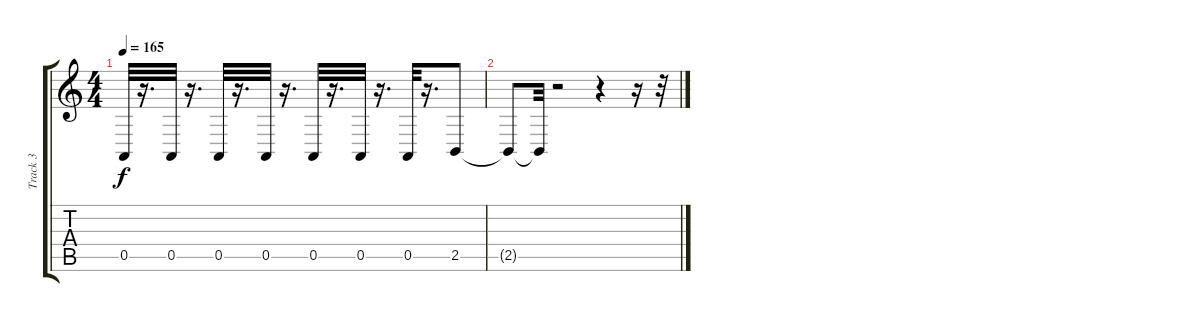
\track ("Track 3" "Track 3") {instrument lead2sawtooth}
\staff {score tabs}
\tuning (E4 B3 G3 D3 A2 E2) {hide}
\ts (4 4)
\tempo 165
\clef g2
\ks c
0.5.32{dy f} r.16{d} 0.5.32 r.16{d} 0.5.32 r.16{d} 0.5.32 r.16{d} 0.5.32 r.16{d} 0.5.32 r.16{d} 0.5.32 r.16{d} 2.5.8 |
2.5{t}.8 2.5{t}.32 r.2 r.4 r.16 r.32
